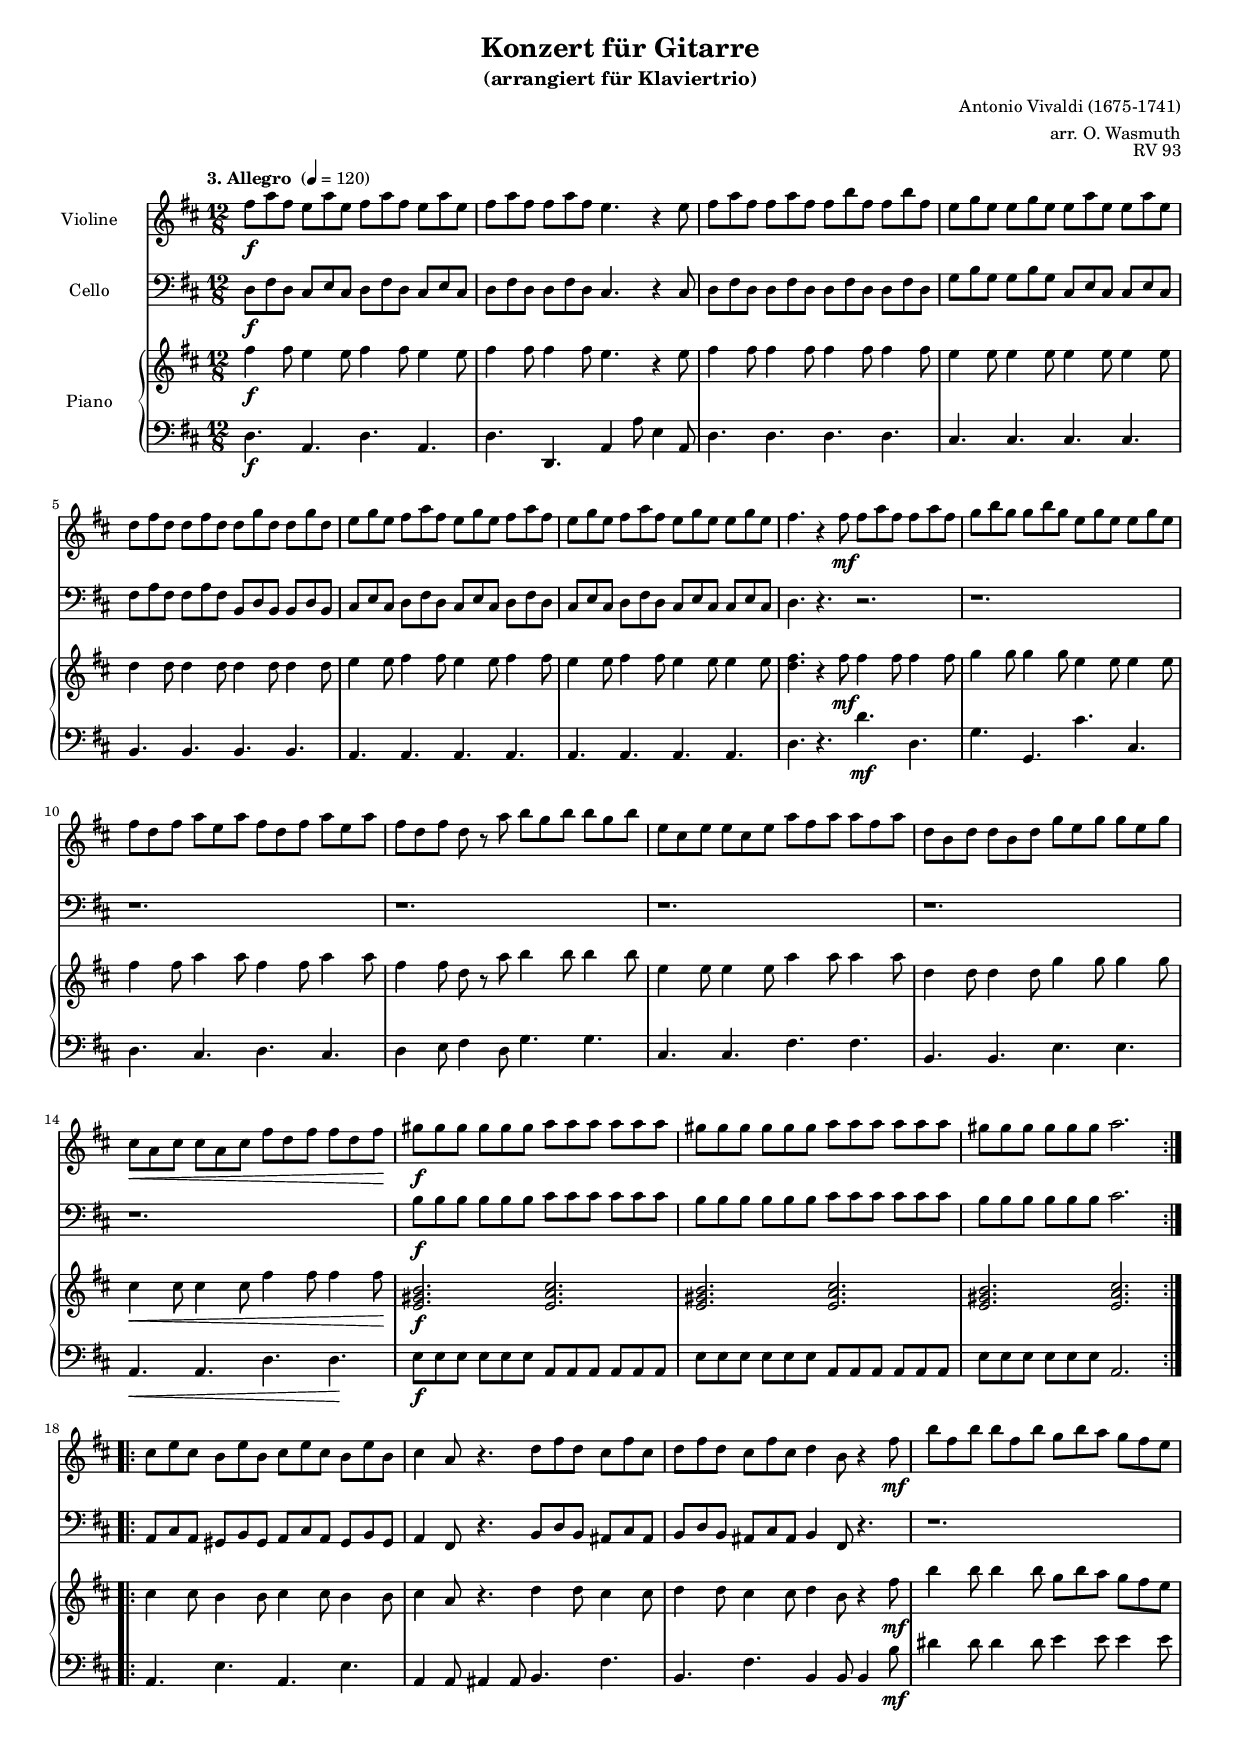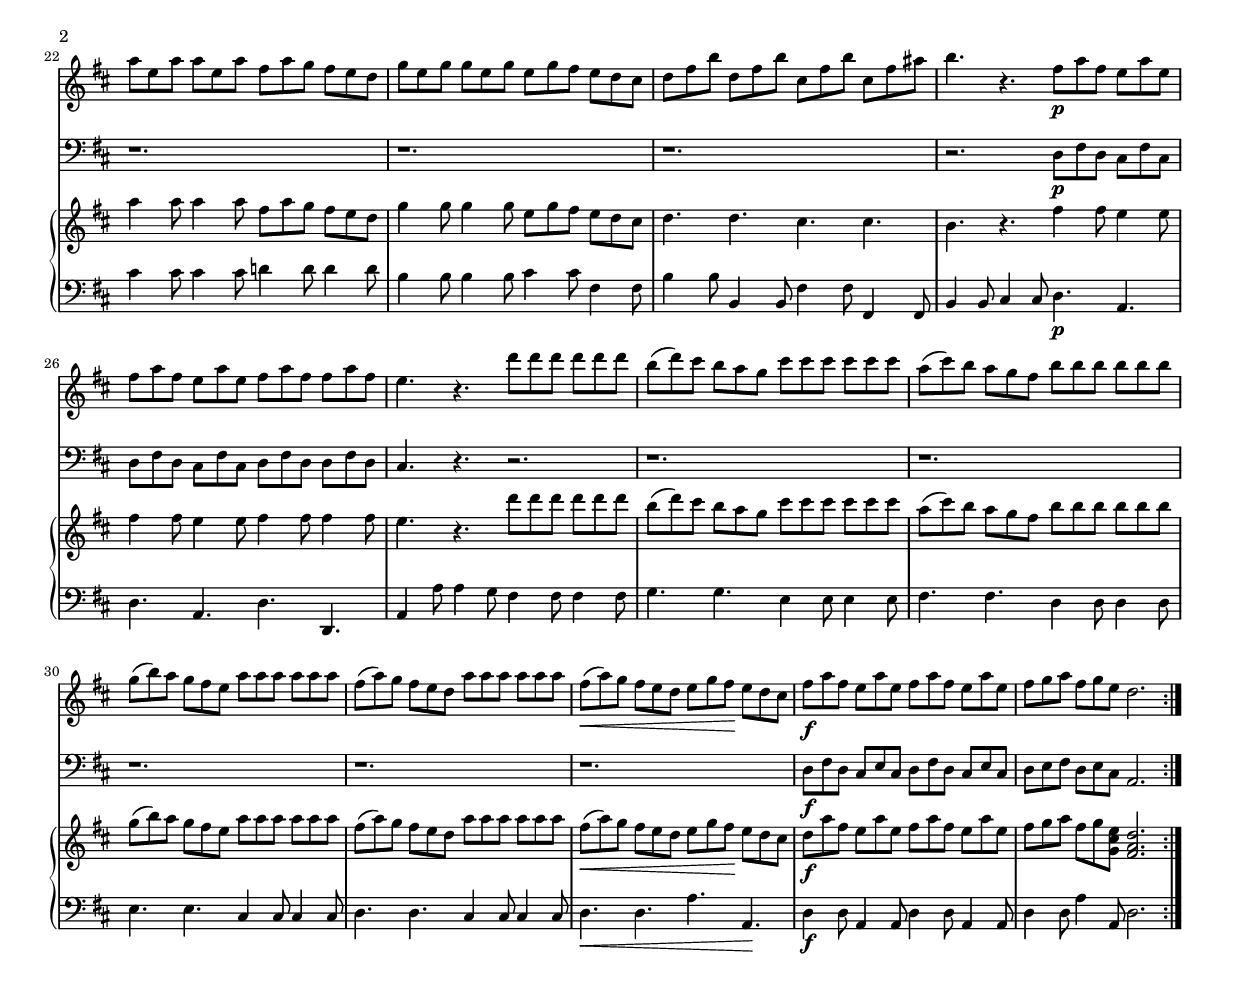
\version "2.12.2"
\include "deutsch.ly"

#(set-global-staff-size 15)

\header {
  title = "Konzert für Gitarre"
  subtitle = "(arrangiert für Klaviertrio)"
  composer = "Antonio Vivaldi (1675-1741)"
  arranger = "arr. O. Wasmuth"
  opus = "RV 93"
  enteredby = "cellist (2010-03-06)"
}

voiceconsts = {
 \key d \major
 %\numericTimeSignature
 \compressFullBarRests
 \time 12/8
 \tempo "3. Allegro " 4=120
}

va = \relative c'' {
    \voiceconsts
    \clef "treble"

    \repeat volta 2 {
    	    fis8\f a fis e a e fis a fis e a e
	    fis a fis fis a fis e4. r4 e8

	    fis a fis fis a fis fis h fis fis h fis
	    e g e e g e e a e e a e
	    d fis d d fis d d g d  d g d

	    e g e fis a fis e g e fis a fis
	    e g e fis a fis e g e e g e
	    fis4. r4 fis8\mf fis a fis fis a fis

	    g h g g h g e g e e g e
	    fis d fis a e a fis d fis a e a

	    fis d fis d r a' h g h h g h
	    e, cis e e cis e a fis a a fis a
	    d, h d d h d g e g g e g

	    cis,\< a cis cis a cis fis d fis fis d fis\!
	    gis\f gis gis gis gis gis a a a a a a

	    gis gis gis gis gis gis a a a a a a
	    gis gis gis gis gis gis a2.
    }

    \repeat volta 2 {
    	    cis,8 e cis h e h cis e cis h e h
	    cis4 a8 r4. d8 fis d cis fis cis
	    d fis d cis fis cis d4 h8 r4 fis'8\mf

	    h fis h h fis h g h a g fis e
	    a e a a e a fis a g fis e d
	    g e g g e g e g fis e d cis

	    d fis h d, fis h cis, fis h cis, fis ais
	    h4. r fis8\p a fis e a e
	    fis a fis e a e fis a fis fis a fis

	    e4. r d'8 d d d d d
	    h( d) cis h a g cis cis cis cis cis cis
	    a( cis) h a g fis h h h h h h
	    g( h) a g fis e a a a a a a

	    fis( a) g fis e d a' a a a a a
	    fis(\< a) g fis e d e g fis\! e d cis
	    fis\f a fis e a e fis a fis e a e
	    fis g a fis g e d2.
    }
}

vb = \relative c {
    \voiceconsts
    \clef "bass"

    \repeat volta 2 {
    	    d8\f fis d cis e cis d fis d cis e cis
	    d fis d d fis d cis4. r4 cis8

	    d fis d d fis d d fis d d fis d
	    g h g g h g cis, e cis cis e cis
	    fis a fis fis a fis h, d h h d h

	    cis e cis d fis d cis e cis d fis d
	    cis e cis d fis d cis e cis cis e cis
	    d4. r r2.

	    r1.
	    r

	    r
	    r
	    r

	    r
	    h'8\f h h h h h cis cis cis cis cis cis

	    h h h h h h cis cis cis cis cis cis
	    h h h h h h cis2.
    }

    \repeat volta 2 {
    	    a,8 cis a gis h gis a cis a gis h gis
	    a4 fis8 r4. h8 d h ais cis ais
	    h d h ais cis ais h4 fis8 r4.

	    r1.
	    r
	    r

	    r
	    r2. d'8\p fis d cis fis cis
	    d fis d cis fis cis d fis d d fis d

	    cis4. r r2.
	    r1.
	    r
	    r

	    r
	    r
	    d8\f fis d cis e cis d fis d cis e cis
	    d e fis d e cis a2.
    }
}

vc = \relative c'' {
    \voiceconsts
    \clef "treble"

    \repeat volta 2 {
    	    fis4\f fis8 e4 e8 fis4 fis8 e4 e8
	    fis4 fis8 fis4 fis8 e4. r4 e8

	    fis4 fis8 fis4 fis8 fis4 fis8 fis4 fis8
	    e4 e8 e4 e8 e4 e8 e4 e8
	    d4 d8 d4 d8 d4 d8 d4 d8

	    e4 e8 fis4 fis8 e4 e8 fis4 fis8
	    e4 e8 fis4 fis8 e4 e8 e4 e8
	    <d fis>4. r4 fis8\mf fis4 fis8 fis4 fis8

	    g4 g8 g4 g8 e4 e8 e4 e8
	    fis4 fis8 a4 a8 fis4 fis8 a4 a8

	    fis4 fis8 d r a' h4 h8 h4 h8
	    e,4 e8 e4 e8 a4 a8 a4 a8
	    d,4 d8 d4 d8 g4 g8 g4 g8

	    cis,4\< cis8 cis4 cis8 fis4 fis8 fis4 fis8\!
	    <e, gis h>2.\f <e a cis>

	    <e gis h> <e a cis>
	    <e gis h> <e a cis>
    }

    \repeat volta 2 {
    	    cis'4 cis8 h4 h8 cis4 cis8 h4 h8
	    cis4 a8 r4. d4 d8 cis4 cis8
	    d4 d8 cis4 cis8 d4 h8 r4 fis'8\mf

	    h4 h8 h4 h8 g h a g fis e
	    a4 a8 a4 a8 fis a g fis e d
	    g4 g8 g4 g8 e g fis e d cis

	    d4. d cis cis
	    h r fis'4 fis8 e4 e8
	    fis4 fis8 e4 e8 fis4 fis8 fis4 fis8

	    e4. r d'8 d d d d d
	    h( d) cis h a g cis cis cis cis cis cis
	    a( cis) h a g fis h h h h h h
	    g( h) a g fis e a a a a a a

	    fis( a) g fis e d a' a a a a a
	    fis(\< a) g fis e d e g fis\! e d cis
	    d\f a' fis e a e fis a fis e a e
	    fis g a fis g <g, cis e> <fis a d>2.
    }
}

vd = \relative c {
    \voiceconsts
    \clef "bass"

    \repeat volta 2 {
    	    d4.\f a d a
	    d d, a'4 a'8 e4 a,8

	    d4. d d d
	    cis cis cis cis
	    h h h h

	    a a a a
	    a a a a
	    d r d'\mf d,

	    g g, cis' cis,
	    d cis d cis

	    d4 e8 fis4 d8 g4. g
	    cis, cis fis fis
	    h, h e e

	    a,\< a d d\!
	    e8\f e e e e e a, a a a a a

	    e' e e e e e a, a a a a a
	    e' e e e e e a,2.
   }
   \repeat volta 2 {
   	   a4. e' a, e'
	   a,4 a8 ais4 ais8 h4. fis'
	   h, fis' h,4 h8 h4 h'8\mf

	   dis4 dis8 dis4 dis8 e4 e8 e4 e8
	   cis4 cis8 cis4 cis8 d!4 d8 d4 d8
	   h4 h8 h4 h8 cis4 cis8 fis,4 fis8

	   h4 h 8 h,4 h8 fis'4 fis8 fis,4 fis8
	   h4 h8 cis4 cis8 d4.\p a
	   d a d d,

	   a'4 a'8 a4 g8 fis4 fis8 fis4 fis8
	   g4. g e4 e8 e4 e8
	   fis4. fis d4 d8 d4 d8
	   e4. e cis4 cis8 cis4 cis8

	   d4. d cis4 cis8 cis4 cis8
	   d4.\< d a' a,\!
	   d4\f d8 a4 a8 d4 d8 a4 a8
	   d4 d8 a'4 a,8 d2.
   }
}


\book {
    \score {

    <<
      \new Staff <<
	\set Staff.instrumentName = "Violine "
	\va
      >>
      \new Staff <<
	\set Staff.instrumentName = "Cello "
	\vb
      >>

      \new PianoStaff <<
	\set PianoStaff.instrumentName = "Piano "
	\vc
	\vd
      >>
    >>

    \layout {}

    \midi {
      \context {
	\Score
	tempoWholesPerMinute = #(ly:make-moment 120 4)
      }
    }
  }
}
